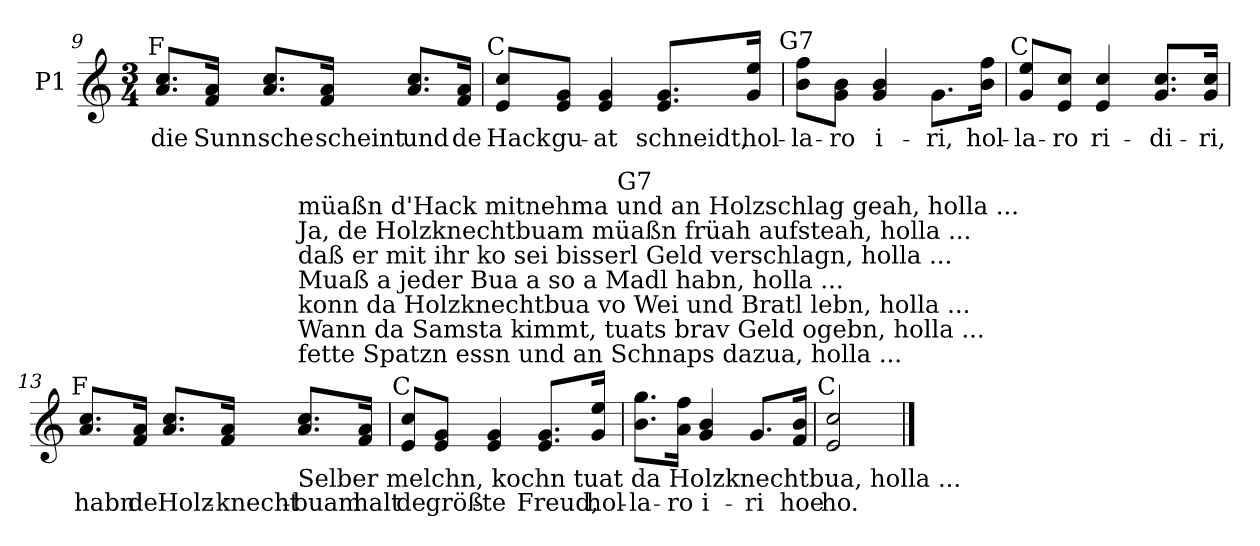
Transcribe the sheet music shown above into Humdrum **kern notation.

**kern	**text
*part1	*part1
*staff1	*staff1
*I"P1	*
!!LO:LB:g=z
*clefG2	*
*k[]	*
*C:	*
*M3/4	*
=9	=9
!LO:TX:a:cj:t=F	!
!	!LO:LY:b:color=#000000
8.ai/ 8.cciL	die
!	!LO:LY:b:color=#000000
16fi/ 16aiJk	Sunn
!	!LO:LY:b:color=#000000
8.ai/ 8.cciL	sche
!	!LO:LY:b:color=#000000
16fi/ 16aiJk	scheint
!	!LO:LY:b:color=#000000
8.ai/ 8.cciL	und
!	!LO:LY:b:color=#000000
16fi/ 16aiJk	de
=10	=10
!LO:TX:a:cj:t=C	!
!	!LO:LY:b:color=#000000
8ei/ 8cciL	Hack
!	!LO:LY:b:color=#000000
8ei/ 8giJ	gu-
!	!LO:LY:b:color=#000000
4ei/ 4gi	-at
!	!LO:LY:b:color=#000000
8.ei/ 8.giL	schneidt,
!	!LO:LY:b:color=#000000
16gi/ 16eeiJk	hol-
=11	=11
!LO:TX:a:cj:t=G7	!
!	!LO:LY:b:color=#000000
8bi\ 8ffiL	-la-
!	!LO:LY:b:color=#000000
8gi\ 8biJ	-ro
!	!LO:LY:b:color=#000000
4gi/ 4bi	i-
!	!LO:LY:b:color=#000000
8.gi\L	-ri,
!	!LO:LY:b:color=#000000
16bi\ 16ffiJk	hol-
=12	=12
!LO:TX:a:cj:t=C	!
!	!LO:LY:b:color=#000000
8gi/ 8eeiL	-la-
!	!LO:LY:b:color=#000000
8ei/ 8cciJ	-ro
!	!LO:LY:b:color=#000000
4ei/ 4cci	ri-
!	!LO:LY:b:color=#000000
8.gi/ 8.cciL	-di-
!	!LO:LY:b:color=#000000
16gi/ 16cciJk	-ri,
!!LO:LB:g=z
=13	=13
!LO:TX:a:cj:t=F	!
!	!LO:LY:b:color=#000000
8.ai/ 8.cciL	habn
!	!LO:LY:b:color=#000000
16fi/ 16aiJk	de
!	!LO:LY:b:color=#000000
8.ai/ 8.cciL	Holz-
!	!LO:LY:b:color=#000000
16fi/ 16aiJk	-knecht-
!LO:TX:b:t=Selber melchn, kochn tuat da Holzknechtbua, holla ...	!
!LO:TX:t=fette Spatzn essn und an Schnaps dazua, holla ...	!
!LO:TX:t=Wann da Samsta kimmt, tuats brav Geld ogebn, holla ...	!
!LO:TX:t=konn da Holzknechtbua vo Wei und Bratl lebn, holla ...	!
!LO:TX:t=Muaß a jeder Bua a so a Madl habn, holla ...	!
!LO:TX:t=daß er mit ihr ko sei bisserl Geld verschlagn, holla ...	!
!LO:TX:t=Ja, de Holzknechtbuam müaßn früah aufsteah, holla ...	!
!LO:TX:t=müaßn d'Hack mitnehma und an Holzschlag geah, holla ...	!
!	!LO:LY:b:color=#000000
8.ai/ 8.cciL	-buam
!	!LO:LY:b:color=#000000
16fi/ 16aiJk	halt
=14	=14
!LO:TX:a:cj:t=C	!
!	!LO:LY:b:color=#000000
8ei/ 8cciL	de
!	!LO:LY:b:color=#000000
8ei/ 8giJ	größ-
!	!LO:LY:b:color=#000000
4ei/ 4gi	-te
!	!LO:LY:b:color=#000000
8.ei/ 8.giL	Freud,
!	!LO:LY:b:color=#000000
16gi/ 16eeiJk	hol-
=15	=15
!LO:TX:a:cj:t=G7	!
!	!LO:LY:b:color=#000000
8.bi\ 8.ggiL	-la-
!	!LO:LY:b:color=#000000
16ai\ 16ffiJk	-ro
!	!LO:LY:b:color=#000000
4gi/ 4bi	i-
!	!LO:LY:b:color=#000000
8.gi/L	-ri
!	!LO:LY:b:color=#000000
16fi/ 16biJk	hoe
=16	=16
!LO:TX:a:cj:t=C	!
!	!LO:LY:b:color=#000000
2ei/ 2cci	ho.
==	==
*-	*-
